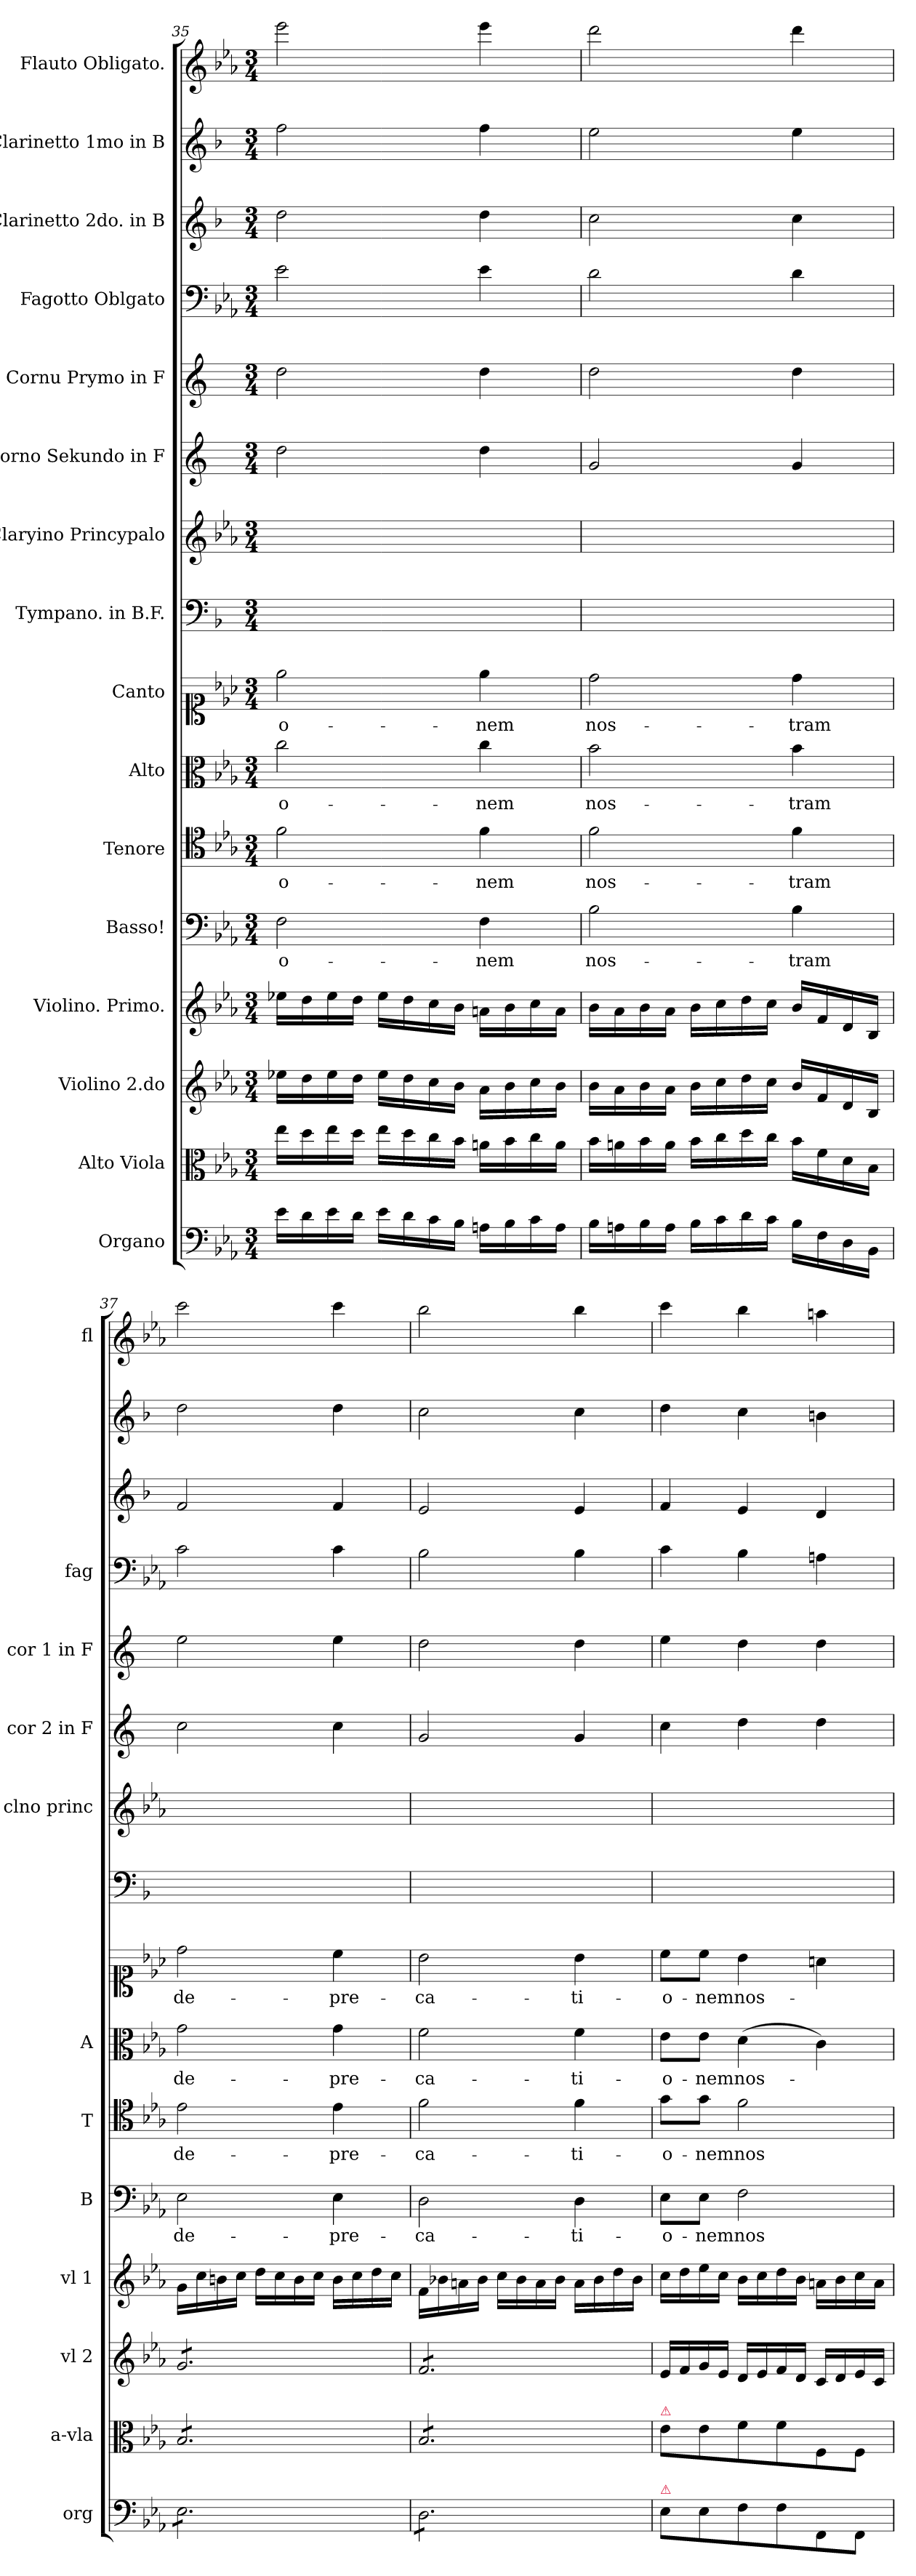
**kern	**kern	**kern	**kern	**kern	**text	**kern	**text	**kern	**text	**kern	**text	**kern	**kern	**kern	**kern	**kern	**kern	**kern	**kern
*part16	*part15	*part14	*part13	*part12	*part12	*part11	*part11	*part10	*part10	*part9	*part9	*part8	*part7	*part6	*part5	*part4	*part3	*part2	*part1
*staff16	*staff15	*staff14	*staff13	*staff12	*staff12	*staff11	*staff11	*staff10	*staff10	*staff9	*staff9	*staff8	*staff7	*staff6	*staff5	*staff4	*staff3	*staff2	*staff1
*I"Organo	*I"Alto Viola	*I"Violino 2.do	*I"Violino. Primo.	*I"Basso!	*	*I"Tenore	*	*I"Alto	*	*I"Canto	*	*I"Tympano. in B.F.	*I"Claryino Princypalo	*I"Corno Sekundo in F	*I"Cornu Prymo in F	*I"Fagotto Oblgato	*I"Clarinetto 2do. in B	*I"Clarinetto 1mo in B	*I"Flauto Obligato.
*I'org	*I'a-vla	*I'vl 2	*I'vl 1	*I'B	*	*I'T	*	*I'A	*	*	*	*	*I'clno princ	*I'cor 2 in F	*I'cor 1 in F	*I'fag	*	*	*I'fl
*clefF4	*clefC3	*clefG2	*clefG2	*clefF4	*	*clefC4	*	*clefC3	*	*clefC1	*	*clefF4	*clefG2	*clefG2	*clefG2	*clefF4	*clefG2	*clefG2	*clefG2
*	*	*	*	*	*	*	*	*	*	*	*	*ITrd1c2	*	*ITrd-2c-3	*ITrd-2c-3	*	*ITrd1c2	*ITrd1c2	*
*k[b-e-a-]	*k[b-e-a-]	*k[b-e-a-]	*k[b-e-a-]	*k[b-e-a-]	*	*k[b-e-a-]	*	*k[b-e-a-]	*	*k[b-e-a-]	*	*k[b-e-a-]	*k[b-e-a-]	*k[b-e-a-]	*k[b-e-a-]	*k[b-e-a-]	*k[b-e-a-]	*k[b-e-a-]	*k[b-e-a-]
*E-:	*E-:	*E-:	*E-:	*E-:	*	*E-:	*	*E-:	*	*E-:	*	*E-:	*E-:	*	*	*E-:	*E-:	*E-:	*E-:
*M3/4	*M3/4	*M3/4	*M3/4	*M3/4	*	*M3/4	*	*M3/4	*	*M3/4	*	*M3/4	*M3/4	*M3/4	*M3/4	*M3/4	*M3/4	*M3/4	*M3/4
=35	=35	=35	=35	=35	=35	=35	=35	=35	=35	=35	=35	=35	=35	=35	=35	=35	=35	=35	=35
!	!	!	!	!	!	!	!	!	!LO:LY:color=darkblue	!	!	!	!	!	!	!	!	!	!
16e-\LL	16ee-\LL	16ee-X\LL	16ee-X\LL	2F\	-o-	2f\	-o-	2cc\	-o-	2ee-\	-o-	2.ryy	2.ryy	2ff\	2ff\	2e-\	2cc\	2ee-\	2eee-\
16d\	16dd\	16dd\	16dd\	.	.	.	.	.	.	.	.	.	.	.	.	.	.	.	.
16e-\	16ee-\	16ee-\	16ee-\	.	.	.	.	.	.	.	.	.	.	.	.	.	.	.	.
16d\JJ	16dd\JJ	16dd\JJ	16dd\JJ	.	.	.	.	.	.	.	.	.	.	.	.	.	.	.	.
16e-\LL	16ee-\LL	16ee-\LL	16ee-\LL	.	.	.	.	.	.	.	.	.	.	.	.	.	.	.	.
16d\	16dd\	16dd\	16dd\	.	.	.	.	.	.	.	.	.	.	.	.	.	.	.	.
16c\	16cc\	16cc\	16cc\	.	.	.	.	.	.	.	.	.	.	.	.	.	.	.	.
16B-\JJ	16b-\JJ	16b-\JJ	16b-\JJ	.	.	.	.	.	.	.	.	.	.	.	.	.	.	.	.
!	!	!	!	!	!	!	!	!	!LO:LY:color=darkblue	!	!	!	!	!	!	!	!	!	!
16An\LL	16an\LL	16a-\LL	16an\LL	4F\	-nem	4f\	-nem	4cc\	-nem	4ee-\	-nem	.	.	4ff\	4ff\	4e-\	4cc\	4ee-\	4eee-\
16B-\	16b-\	16b-\	16b-\	.	.	.	.	.	.	.	.	.	.	.	.	.	.	.	.
16c\	16cc\	16cc\	16cc\	.	.	.	.	.	.	.	.	.	.	.	.	.	.	.	.
16A\JJ	16a\JJ	16b-\JJ	16a\JJ	.	.	.	.	.	.	.	.	.	.	.	.	.	.	.	.
=36	=36	=36	=36	=36	=36	=36	=36	=36	=36	=36	=36	=36	=36	=36	=36	=36	=36	=36	=36
!	!	!	!	!	!	!	!	!	!LO:LY:color=darkblue	!	!	!	!	!	!	!	!	!	!
16B-\LL	16b-\LL	16b-\LL	16b-\LL	2B-\	nos-	2f\	nos-	2b-\	nos-	2dd\	nos-	2.ryy	2.ryy	2b-/	2ff\	2d\	2b-\	2dd\	2ddd\
16An\	16an\	16a-\	16a-\	.	.	.	.	.	.	.	.	.	.	.	.	.	.	.	.
16B-\	16b-\	16b-\	16b-\	.	.	.	.	.	.	.	.	.	.	.	.	.	.	.	.
16A\JJ	16a\JJ	16a-\JJ	16a-\JJ	.	.	.	.	.	.	.	.	.	.	.	.	.	.	.	.
16B-\LL	16b-\LL	16b-\LL	16b-\LL	.	.	.	.	.	.	.	.	.	.	.	.	.	.	.	.
16c\	16cc\	16cc\	16cc\	.	.	.	.	.	.	.	.	.	.	.	.	.	.	.	.
16d\	16dd\	16dd\	16dd\	.	.	.	.	.	.	.	.	.	.	.	.	.	.	.	.
16c\JJ	16cc\JJ	16cc\JJ	16cc\JJ	.	.	.	.	.	.	.	.	.	.	.	.	.	.	.	.
!	!	!	!	!	!	!	!	!	!LO:LY:color=darkblue	!	!	!	!	!	!	!	!	!	!
16B-\LL	16b-\LL	16b-/LL	16b-/LL	4B-\	-tram	4f\	-tram	4b-\	-tram	4dd\	-tram	.	.	4b-/	4ff\	4d\	4b-\	4dd\	4ddd\
16F\	16f\	16f/	16f/	.	.	.	.	.	.	.	.	.	.	.	.	.	.	.	.
16D\	16d\	16d/	16d/	.	.	.	.	.	.	.	.	.	.	.	.	.	.	.	.
16BB-\JJ	16B-\JJ	16B-/JJ	16B-/JJ	.	.	.	.	.	.	.	.	.	.	.	.	.	.	.	.
=37	=37	=37	=37	=37	=37	=37	=37	=37	=37	=37	=37	=37	=37	=37	=37	=37	=37	=37	=37
!	!	!	!	!	!	!	!	!	!LO:LY:color=darkblue	!	!	!	!	!	!	!	!	!	!
*tremolo	*	*	*	*	*	*	*	*	*	*	*	*	*	*	*	*	*	*	*
*	*tremolo	*	*	*	*	*	*	*	*	*	*	*	*	*	*	*	*	*	*
*	*	*tremolo	*	*	*	*	*	*	*	*	*	*	*	*	*	*	*	*	*
8E-\L	8B-/L	8g/L	16g\LL	2E-\	de-	2e-\	de-	2g\	de-	2dd\	de-	2.ryy	2.ryy	2ee-\	2gg\	2c\	2e-/	2cc\	2ccc\
.	.	.	16cc\	.	.	.	.	.	.	.	.	.	.	.	.	.	.	.	.
8E-\	8B-/	8g/	16bn\	.	.	.	.	.	.	.	.	.	.	.	.	.	.	.	.
.	.	.	16cc\JJ	.	.	.	.	.	.	.	.	.	.	.	.	.	.	.	.
8E-\	8B-/	8g/	16dd\LL	.	.	.	.	.	.	.	.	.	.	.	.	.	.	.	.
.	.	.	16cc\	.	.	.	.	.	.	.	.	.	.	.	.	.	.	.	.
8E-\	8B-/	8g/	16b\	.	.	.	.	.	.	.	.	.	.	.	.	.	.	.	.
.	.	.	16cc\JJ	.	.	.	.	.	.	.	.	.	.	.	.	.	.	.	.
!	!	!	!	!	!	!	!	!	!LO:LY:color=darkblue	!	!	!	!	!	!	!	!	!	!
8E-\	8B-/	8g/	16b\LL	4E-\	-pre-	4e-\	-pre-	4g\	-pre-	4cc\	-pre-	.	.	4ee-\	4gg\	4c\	4e-/	4cc\	4ccc\
.	.	.	16cc\	.	.	.	.	.	.	.	.	.	.	.	.	.	.	.	.
8E-\J	8B-/J	8g/J	16dd\	.	.	.	.	.	.	.	.	.	.	.	.	.	.	.	.
.	.	.	16cc\JJ	.	.	.	.	.	.	.	.	.	.	.	.	.	.	.	.
=38	=38	=38	=38	=38	=38	=38	=38	=38	=38	=38	=38	=38	=38	=38	=38	=38	=38	=38	=38
!	!	!	!	!	!	!	!	!	!LO:LY:color=darkblue	!	!	!	!	!	!	!	!	!	!
8D\L	8B-/L	8f/L	16f\LL	2D\	-ca-	2f\	-ca-	2f\	-ca-	2b-\	-ca-	2.ryy	2.ryy	2b-/	2ff\	2B-\	2d/	2b-\	2bb-\
.	.	.	16b-X\	.	.	.	.	.	.	.	.	.	.	.	.	.	.	.	.
8D\	8B-/	8f/	16an\	.	.	.	.	.	.	.	.	.	.	.	.	.	.	.	.
.	.	.	16b-\JJ	.	.	.	.	.	.	.	.	.	.	.	.	.	.	.	.
8D\	8B-/	8f/	16cc\LL	.	.	.	.	.	.	.	.	.	.	.	.	.	.	.	.
.	.	.	16b-\	.	.	.	.	.	.	.	.	.	.	.	.	.	.	.	.
8D\	8B-/	8f/	16a\	.	.	.	.	.	.	.	.	.	.	.	.	.	.	.	.
.	.	.	16b-\JJ	.	.	.	.	.	.	.	.	.	.	.	.	.	.	.	.
!	!	!	!	!	!	!	!	!	!LO:LY:color=darkblue	!	!	!	!	!	!	!	!	!	!
8D\	8B-/	8f/	16a\LL	4D\	-ti-	4f\	-ti-	4f\	-ti-	4b-\	-ti-	.	.	4b-/	4ff\	4B-\	4d/	4b-\	4bb-\
.	.	.	16b-\	.	.	.	.	.	.	.	.	.	.	.	.	.	.	.	.
8D\J	8B-/J	8f/J	16dd\	.	.	.	.	.	.	.	.	.	.	.	.	.	.	.	.
*	*	*Xtremolo	*	*	*	*	*	*	*	*	*	*	*	*	*	*	*	*	*
*	*Xtremolo	*	*	*	*	*	*	*	*	*	*	*	*	*	*	*	*	*	*
*Xtremolo	*	*	*	*	*	*	*	*	*	*	*	*	*	*	*	*	*	*	*
.	.	.	16b-\JJ	.	.	.	.	.	.	.	.	.	.	.	.	.	.	.	.
=39	=39	=39	=39	=39	=39	=39	=39	=39	=39	=39	=39	=39	=39	=39	=39	=39	=39	=39	=39
!	!LO:TX:a:color=crimson:t=⚠	!	!	!	!	!	!	!	!	!	!	!	!	!	!	!	!	!	!
!LO:TX:a:color=crimson:t=⚠	!	!	!	!	!	!	!	!	!	!	!	!	!	!	!	!	!	!	!
!	!	!	!	!	!	!	!	!	!LO:LY:color=darkblue	!	!	!	!	!	!	!	!	!	!
8E-\L	8e-\L	16e-/LL	16cc\LL	8E-\L	-o-	8g\L	-o-	8e-\L	-o-	8cc\L	-o-	2.ryy	2.ryy	4ee-\	4gg\	4c\	4e-/	4cc\	4ccc\
.	.	16f/	16dd\	.	.	.	.	.	.	.	.	.	.	.	.	.	.	.	.
!	!	!	!	!	!	!	!	!	!LO:LY:color=darkblue	!	!	!	!	!	!	!	!	!	!
8E-\	8e-\	16g/	16ee-\	8E-\J	-nem	8g\J	-nem	8e-\J	-nem	8cc\J	-nem	.	.	.	.	.	.	.	.
.	.	16e-/JJ	16cc\JJ	.	.	.	.	.	.	.	.	.	.	.	.	.	.	.	.
!	!	!	!	!	!	!	!	!	!LO:LY:color=darkblue	!	!	!	!	!	!	!	!	!	!
8F\	8f\	16d/LL	16b-\LL	2F\	nos-	2f\	nos-	(4d\	nos-	4b-\	nos-	.	.	4ff\	4ff\	4B-\	4d/	4b-\	4bb-\
.	.	16e-/	16cc\	.	.	.	.	.	.	.	.	.	.	.	.	.	.	.	.
8F\	8f\	16f/	16dd\	.	.	.	.	.	.	.	.	.	.	.	.	.	.	.	.
.	.	16d/JJ	16b-\JJ	.	.	.	.	.	.	.	.	.	.	.	.	.	.	.	.
8FF/	8F/	16c/LL	16an\LL	.	.	.	.	4c\)	.	4an\	.	.	.	4ff\	4ff\	4An\	4c/	4an\	4aan\
.	.	16d/	16b-\	.	.	.	.	.	.	.	.	.	.	.	.	.	.	.	.
8FF/J	8F/J	16e-/	16cc\	.	.	.	.	.	.	.	.	.	.	.	.	.	.	.	.
.	.	16c/JJ	16a\JJ	.	.	.	.	.	.	.	.	.	.	.	.	.	.	.	.
=	=	=	=	=	=	=	=	=	=	=	=	=	=	=	=	=	=	=	=
*-	*-	*-	*-	*-	*-	*-	*-	*-	*-	*-	*-	*-	*-	*-	*-	*-	*-	*-	*-
